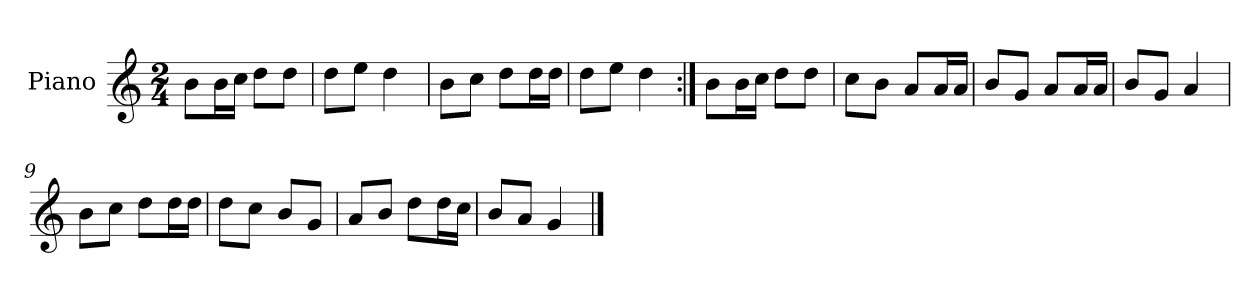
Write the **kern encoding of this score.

**kern
*part1
*staff1
*I"Piano
*I'Pno.
*clefG2
*k[]
*M2/4
=1
8b\L
16b\L
16cc\JJ
8dd\L
8dd\J
=2
8dd\L
8ee\J
4dd\
=3
8b\L
8cc\J
8dd\L
16dd\L
16dd\JJ
=4
8dd\L
8ee\J
4dd\
=5:|!
8b\L
16b\L
16cc\JJ
8dd\L
8dd\J
=6
8cc\L
8b\J
8a/L
16a/L
16a/JJ
=7
8b/L
8g/J
8a/L
16a/L
16a/JJ
=8
8b/L
8g/J
4a/
!!LO:LB:g=z
=9
8b\L
8cc\J
8dd\L
16dd\L
16dd\JJ
=10
8dd\L
8cc\J
8b/L
8g/J
=11
8a/L
8b/J
8dd\L
16dd\L
16cc\JJ
=12
8b/L
8a/J
4g/
==
*-
